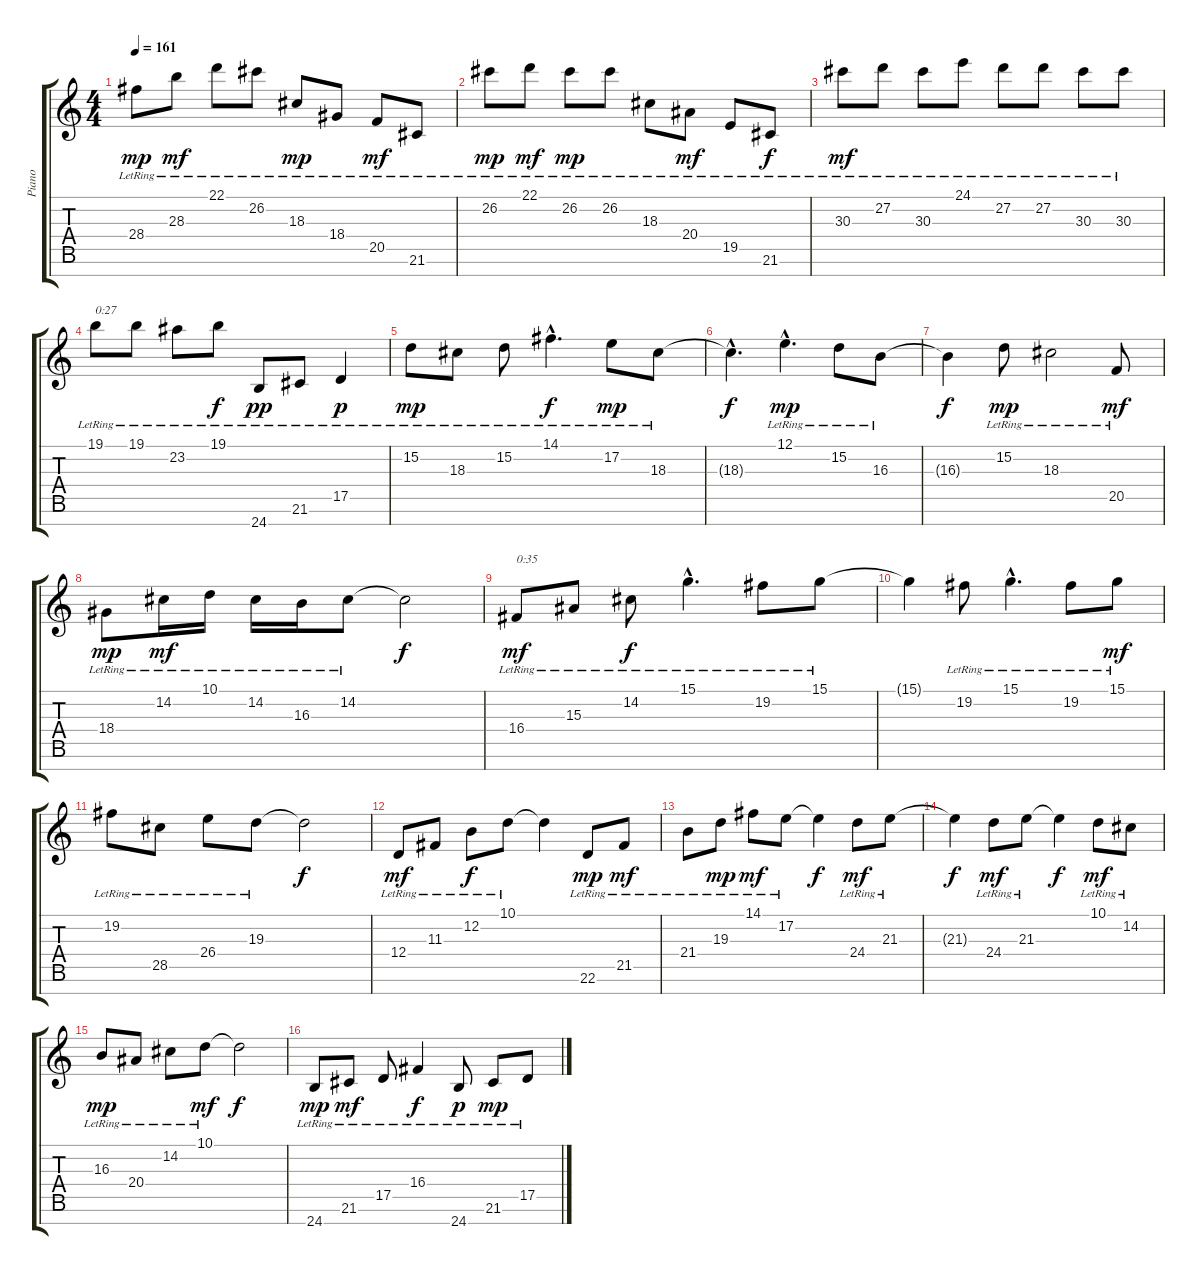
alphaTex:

\track ("Piano" "Piano") {instrument acousticgrandpiano}
\staff {score tabs}
\tuning (E4 B3 G3 D3 A2 E2 B1) {hide}
\ts (4 4)
\tempo 161
\clef g2
\ks c
28.4{lr}.8{dy mp} 28.3{lr}.8{dy mf} 22.1{lr}.8 26.2{lr}.8 18.3{lr}.8{dy mp} 18.4{lr}.8 20.5{lr}.8{dy mf} 21.6{lr}.8 |
26.2{lr}.8{dy mp} 22.1{lr}.8{dy mf} 26.2{lr}.8{dy mp} 26.2{lr}.8 18.3{lr}.8 20.4{lr}.8{dy mf} 19.5{lr}.8 21.6{lr}.8{dy f} |
30.3{lr}.8{dy mf} 27.2{lr}.8 30.3{lr}.8 24.1{lr}.8 27.2{lr}.8 27.2{lr}.8 30.3{lr}.8 30.3{lr}.8 |
19.1{lr}.8{txt "0:27"} 19.1{lr}.8 23.2{lr}.8 19.1{lr}.8{dy f} 24.7{lr}.8{dy pp} 21.6{lr}.8 17.5{lr}.4{dy p} |
15.2{lr}.8{dy mp} 18.3{lr}.8 15.2{lr}.8 14.1{hac lr}.4{d dy f} 17.2{lr}.8{dy mp} 18.3{lr}.8 |
18.3{hac t}.4{d dy f} 12.1{hac lr}.4{d dy mp} 15.2{lr}.8 16.3{lr}.8 |
16.3{t}.4{dy f} 15.2{lr}.8{dy mp} 18.3{lr}.2 20.5{lr}.8{dy mf} |
18.4{lr}.8{dy mp} 14.2{lr}.16{dy mf} 10.1{lr}.16 14.2{lr}.16 16.3{lr}.16 14.2{lr}.8 14.2{t}.2{dy f} |
16.4{lr}.8{txt "0:35" dy mf} 15.3{lr}.8 14.2{lr}.8{dy f} 15.1{hac lr}.4{d} 19.2{lr}.8 15.1{lr}.8 |
15.1{t}.4 19.2{lr}.8 15.1{hac lr}.4{d} 19.2{lr}.8 15.1{lr}.8{dy mf} |
19.2{lr}.8 28.5{lr}.8 26.4{lr}.8 19.3{lr}.8 19.3{t}.2{dy f} |
12.4{lr}.8{dy mf} 11.3{lr}.8 12.2{lr}.8{dy f} 10.1{lr}.8 10.1{t}.4 22.6{lr}.8{dy mp} 21.5{lr}.8{dy mf} |
21.4{lr}.8 19.3{lr}.8{dy mp} 14.1{lr}.8{dy mf} 17.2{lr}.8 17.2{t}.4{dy f} 24.4{lr}.8{dy mf} 21.3{lr}.8 |
21.3{t}.4{dy f} 24.4{lr}.8{dy mf} 21.3{lr}.8 21.3{t}.4{dy f} 10.1{lr}.8{dy mf} 14.2{lr}.8 |
16.3{lr}.8{dy mp} 20.4{lr}.8 14.2{lr}.8 10.1{lr}.8{dy mf} 10.1{t}.2{dy f} |
24.7{lr}.8{dy mp} 21.6{lr}.8{dy mf} 17.5{lr}.8 16.4{lr}.4{dy f} 24.7{lr}.8{dy p} 21.6{lr}.8{dy mp} 17.5{lr}.8
